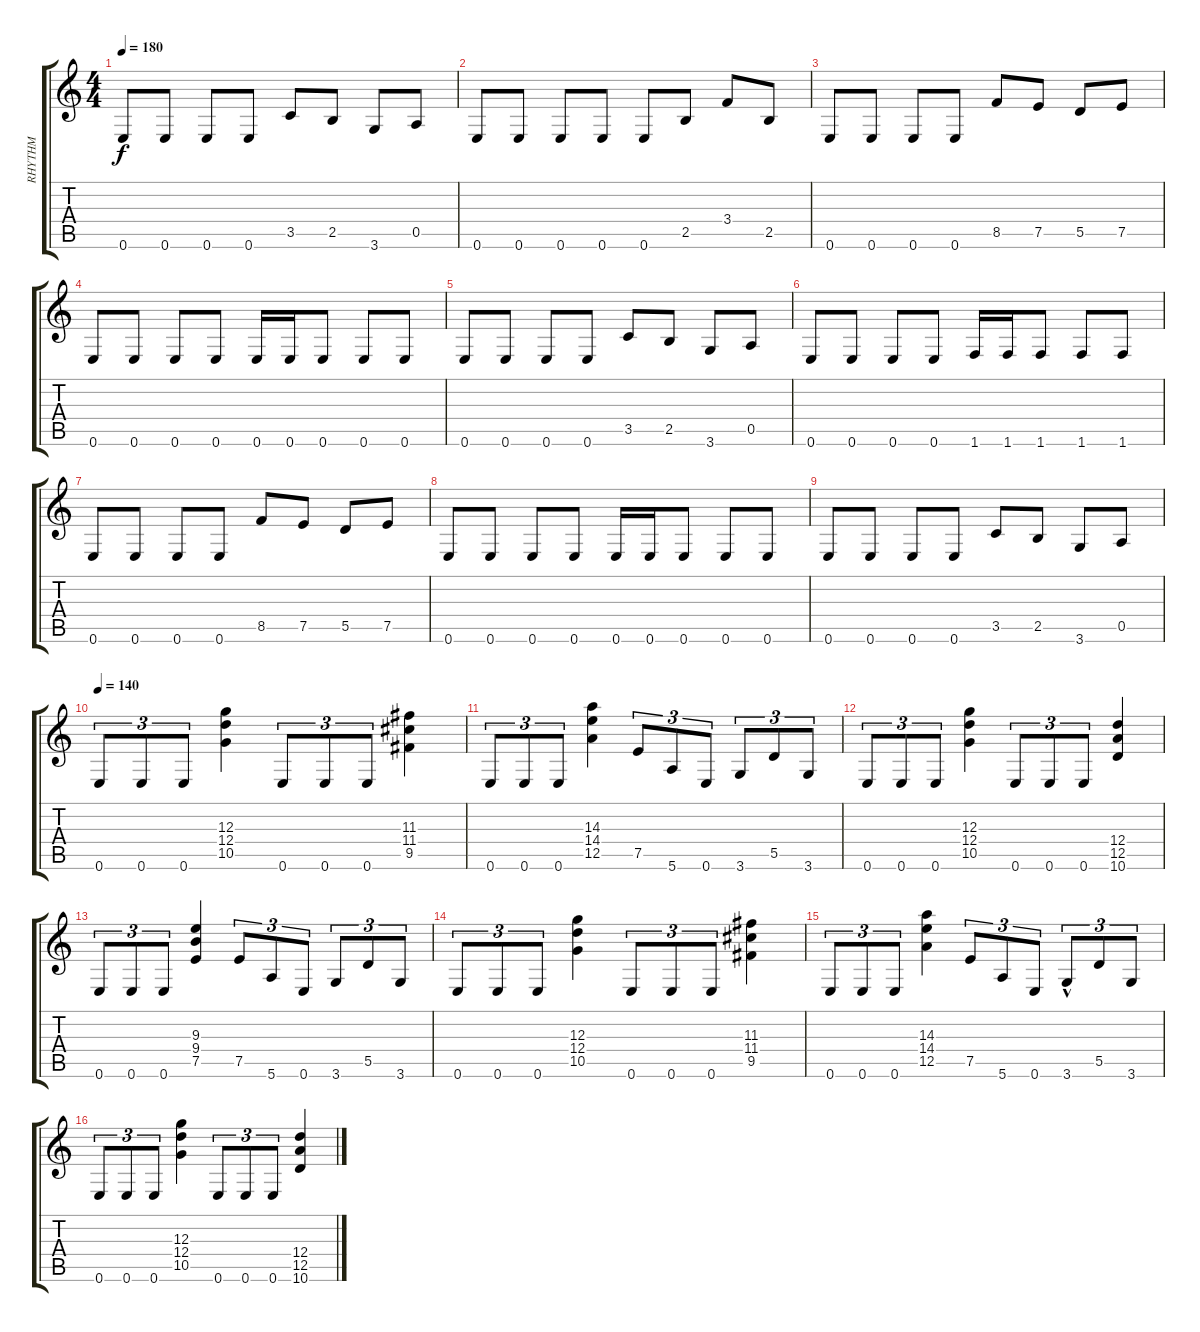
\track ("RHYTHM" "RHYTHM") {instrument distortionguitar}
\staff {score tabs}
\tuning (E4 B3 G3 D3 A2 E2) {hide}
\ts (4 4)
\tempo 180
\clef g2
\ks c
0.6.8{dy f} 0.6.8 0.6.8 0.6.8 3.5.8 2.5.8 3.6.8 0.5.8 |
0.6.8 0.6.8 0.6.8 0.6.8 0.6.8 2.5.8 3.4.8 2.5.8 |
0.6.8 0.6.8 0.6.8 0.6.8 8.5.8 7.5.8 5.5.8 7.5.8 |
0.6.8 0.6.8 0.6.8 0.6.8 0.6.16 0.6.16 0.6.8 0.6.8 0.6.8 |
0.6.8 0.6.8 0.6.8 0.6.8 3.5.8 2.5.8 3.6.8 0.5.8 |
0.6.8 0.6.8 0.6.8 0.6.8 1.6.16 1.6.16 1.6.8 1.6.8 1.6.8 |
0.6.8 0.6.8 0.6.8 0.6.8 8.5.8 7.5.8 5.5.8 7.5.8 |
0.6.8 0.6.8 0.6.8 0.6.8 0.6.16 0.6.16 0.6.8 0.6.8 0.6.8 |
0.6.8 0.6.8 0.6.8 0.6.8 3.5.8 2.5.8 3.6.8 0.5.8 |
\tempo 140
0.6.8{tu (3 2)} 0.6.8{tu (3 2)} 0.6.8{tu (3 2)} (12.3 12.4 10.5).4 0.6.8{tu (3 2)} 0.6.8{tu (3 2)} 0.6.8{tu (3 2)} (11.3 11.4 9.5).4 |
0.6.8{tu (3 2)} 0.6.8{tu (3 2)} 0.6.8{tu (3 2)} (14.3 14.4 12.5).4 7.5.8{tu (3 2)} 5.6.8{tu (3 2)} 0.6.8{tu (3 2)} 3.6.8{tu (3 2)} 5.5.8{tu (3 2)} 3.6.8{tu (3 2)} |
0.6.8{tu (3 2)} 0.6.8{tu (3 2)} 0.6.8{tu (3 2)} (12.3 12.4 10.5).4 0.6.8{tu (3 2)} 0.6.8{tu (3 2)} 0.6.8{tu (3 2)} (12.4 12.5 10.6).4 |
0.6.8{tu (3 2)} 0.6.8{tu (3 2)} 0.6.8{tu (3 2)} (9.3 9.4 7.5).4 7.5.8{tu (3 2)} 5.6.8{tu (3 2)} 0.6.8{tu (3 2)} 3.6.8{tu (3 2)} 5.5.8{tu (3 2)} 3.6.8{tu (3 2)} |
0.6.8{tu (3 2)} 0.6.8{tu (3 2)} 0.6.8{tu (3 2)} (12.3 12.4 10.5).4 0.6.8{tu (3 2)} 0.6.8{tu (3 2)} 0.6.8{tu (3 2)} (11.3 11.4 9.5).4 |
0.6.8{tu (3 2)} 0.6.8{tu (3 2)} 0.6.8{tu (3 2)} (14.3 14.4 12.5).4 7.5.8{tu (3 2)} 5.6.8{tu (3 2)} 0.6.8{tu (3 2)} 3.6{hac}.8{tu (3 2)} 5.5.8{tu (3 2)} 3.6.8{tu (3 2)} |
0.6.8{tu (3 2)} 0.6.8{tu (3 2)} 0.6.8{tu (3 2)} (12.3 12.4 10.5).4 0.6.8{tu (3 2)} 0.6.8{tu (3 2)} 0.6.8{tu (3 2)} (12.4 12.5 10.6).4
